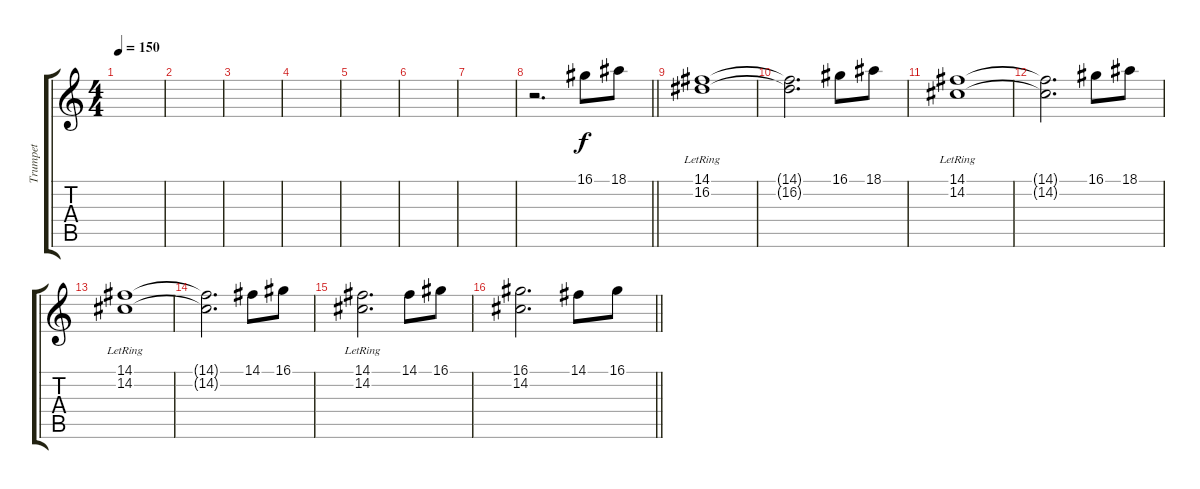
\track ("Trumpet" "Trumpet") {instrument trumpet}
\staff {score tabs}
\tuning (E4 B3 G3 D3 A2 E2) {hide}
\ts (4 4)
\tempo 150
\clef g2
\ks c
|
|
|
|
|
|
|
\barLineRight lightlight
r.2{d} 16.1.8{volume 13} 18.1.8 |
(14.1{lr} 16.2{lr}).1 |
(14.1{t} 16.2{t}).2{d} 16.1.8 18.1.8 |
(14.1{lr} 14.2{lr}).1 |
(14.1{t} 14.2{t}).2{d} 16.1.8 18.1.8 |
(14.1{lr} 14.2{lr}).1 |
(14.1{t} 14.2{t}).2{d} 14.1.8 16.1.8 |
(14.1{lr} 14.2{lr}).2{d} 14.1.8 16.1.8 |
\barLineRight lightlight
(16.1 14.2).2{d} 14.1.8 16.1.8
